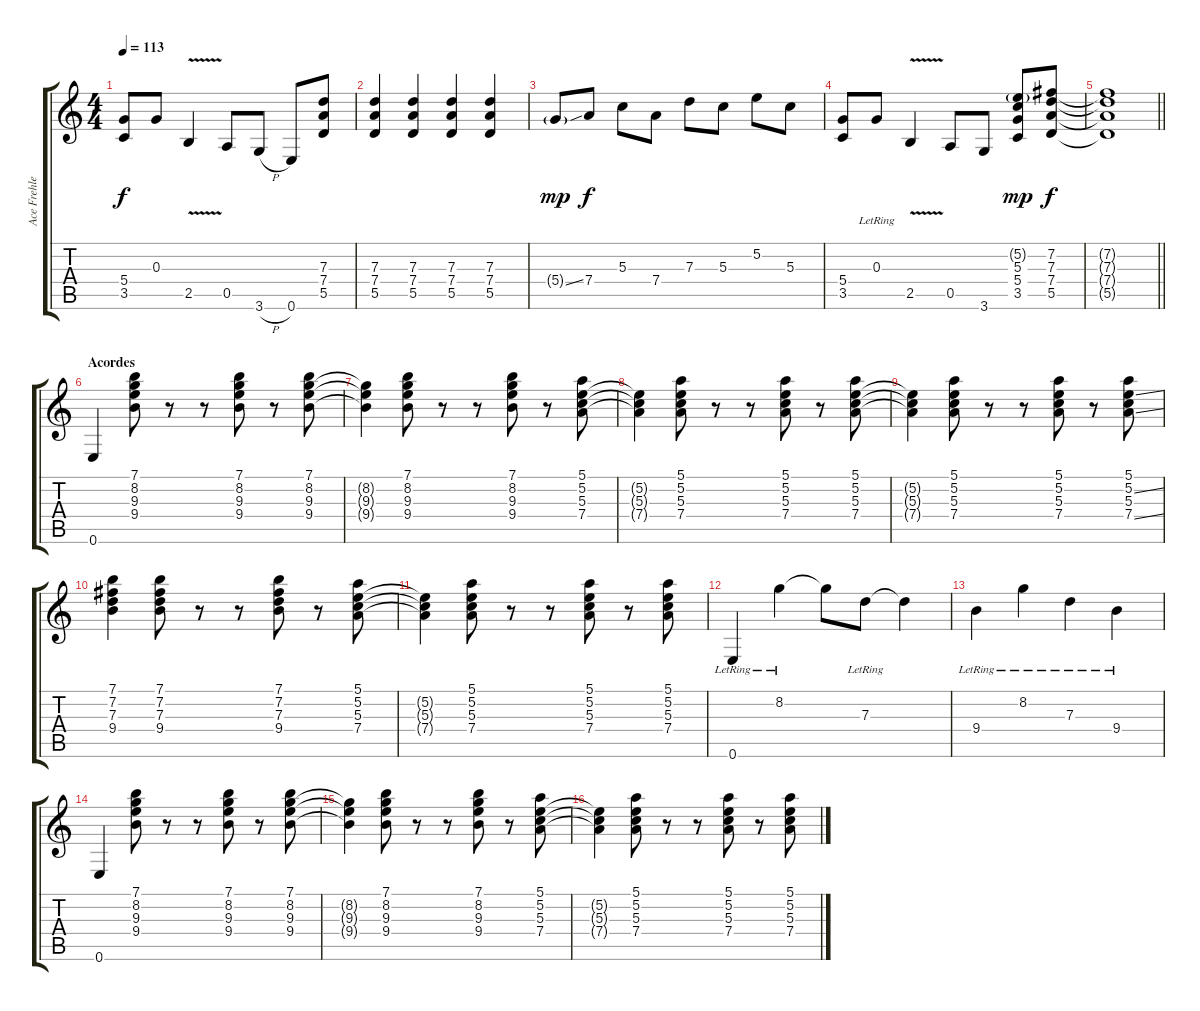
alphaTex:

\track ("Ace Frehley" "Ace Frehle") {instrument acousticguitarsteel}
\staff {score tabs}
\tuning (E4 B3 G3 D3 A2 E2) {hide}
\ts (4 4)
\tempo 113
\clef g2
\ks c
(5.4 3.5).8{dy f} 0.3.8 2.5{v}.4 0.5.8 3.6{h}.8 0.6.8 (7.3 7.4 5.5).8 |
(7.3 7.4 5.5).4 (7.3 7.4 5.5).4 (7.3 7.4 5.5).4 (7.3 7.4 5.5).4 |
5.4{ss g}.8{dy mp} 7.4.8{dy f} 5.3.8 7.4.8 7.3.8 5.3.8 5.2.8 5.3.8 |
(5.4 3.5).8 0.3{lr}.8 2.5{v}.4 0.5.8 3.6.8 (5.2{g} 5.3 5.4 3.5).8{dy mp} (7.2 7.3 7.4 5.5).8{dy f} |
\barLineRight lightlight
(7.2{t} 7.3{t} 7.4{t} 5.5{t}).1 |
\section ("" "Acordes")
0.6.4 (7.1 8.2 9.3 9.4).8 r.8 r.8 (7.1 8.2 9.3 9.4).8 r.8 (7.1 8.2 9.3 9.4).8 |
(8.2{t} 9.3{t} 9.4{t}).4 (7.1 8.2 9.3 9.4).8 r.8 r.8 (7.1 8.2 9.3 9.4).8 r.8 (5.1 5.2 5.3 7.4).8 |
(5.2{t} 5.3{t} 7.4{t}).4 (5.1 5.2 5.3 7.4).8 r.8 r.8 (5.1 5.2 5.3 7.4).8 r.8 (5.1 5.2 5.3 7.4).8 |
(5.2{t} 5.3{t} 7.4{t}).4 (5.1 5.2 5.3 7.4).8 r.8 r.8 (5.1 5.2 5.3 7.4).8 r.8 (5.1 5.2{ss} 5.3 7.4{ss}).8 |
(7.1 7.2 7.3 9.4).4 (7.1 7.2 7.3 9.4).8 r.8 r.8 (7.1 7.2 7.3 9.4).8 r.8 (5.1 5.2 5.3 7.4).8 |
(5.2{t} 5.3{t} 7.4{t}).4 (5.1 5.2 5.3 7.4).8 r.8 r.8 (5.1 5.2 5.3 7.4).8 r.8 (5.1 5.2 5.3 7.4).8 |
0.6{lr}.4 8.2{lr}.4 8.2{t}.8 7.3{lr}.8 7.3{t}.4 |
9.4{lr}.4 8.2{lr}.4 7.3{lr}.4 9.4{lr}.4 |
0.6.4 (7.1 8.2 9.3 9.4).8 r.8 r.8 (7.1 8.2 9.3 9.4).8 r.8 (7.1 8.2 9.3 9.4).8 |
(8.2{t} 9.3{t} 9.4{t}).4 (7.1 8.2 9.3 9.4).8 r.8 r.8 (7.1 8.2 9.3 9.4).8 r.8 (5.1 5.2 5.3 7.4).8 |
(5.2{t} 5.3{t} 7.4{t}).4 (5.1 5.2 5.3 7.4).8 r.8 r.8 (5.1 5.2 5.3 7.4).8 r.8 (5.1 5.2 5.3 7.4).8
